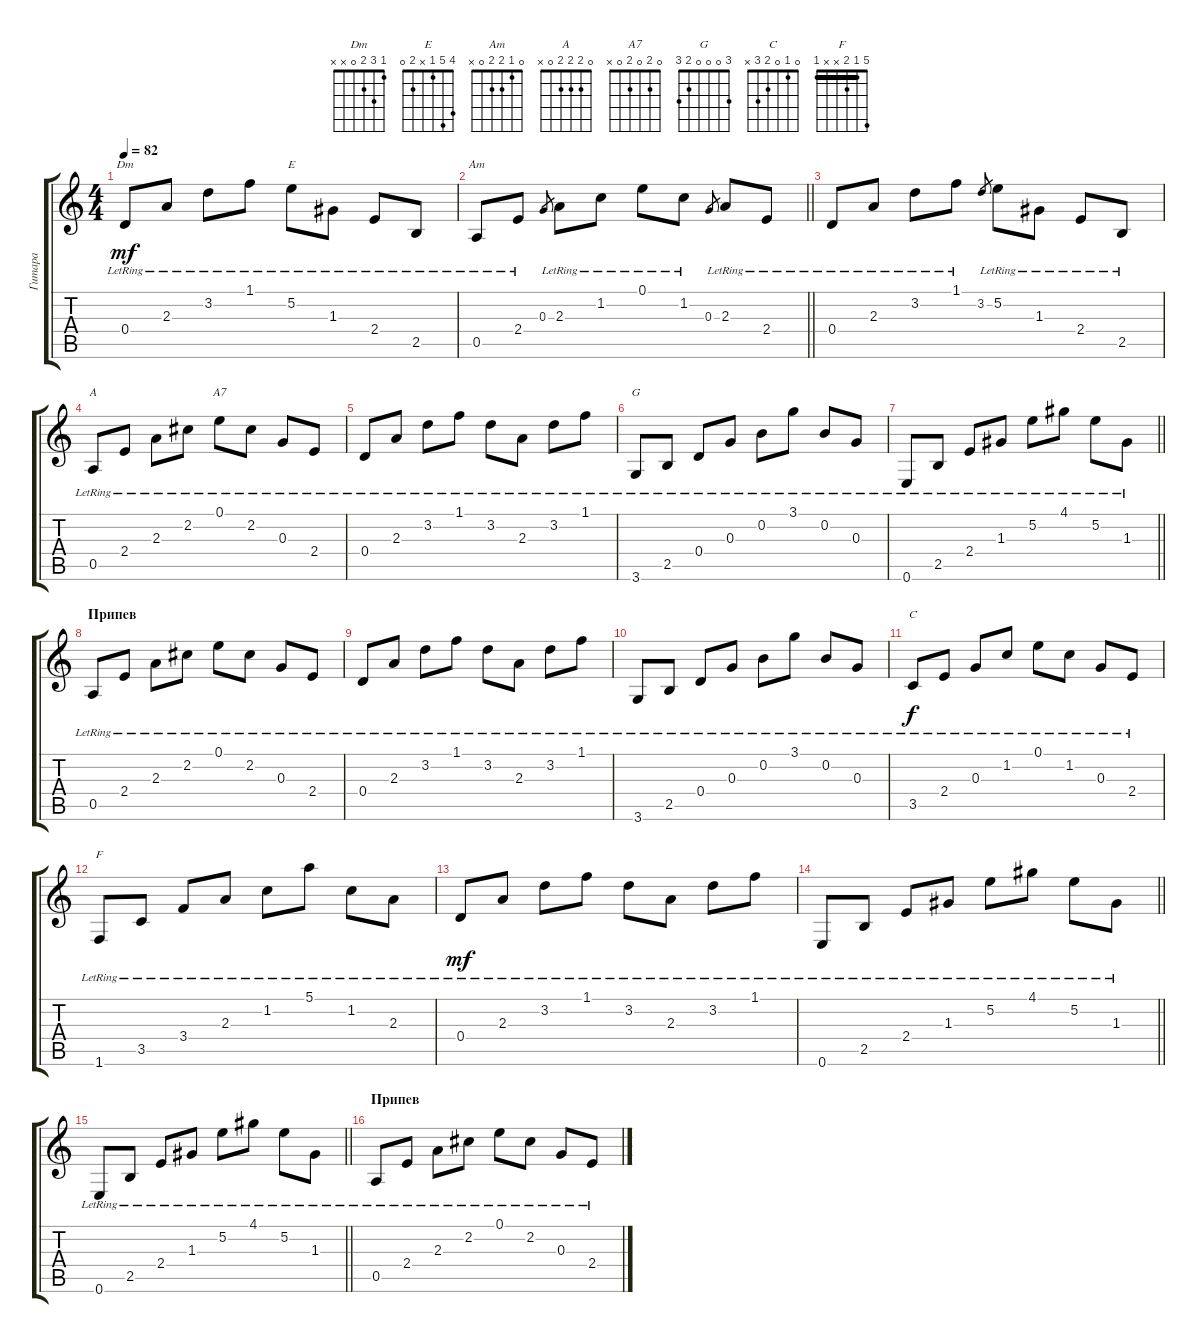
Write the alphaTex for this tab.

\track ("Гитара" "Гитара") {instrument acousticguitarsteel}
\staff {score tabs}
\tuning (E4 B3 G3 D3 A2 E2) {hide}
\chord ("Dm" 1 3 2 0 x x)
\chord ("E" 4 5 1 x 2 0)
\chord ("Am" 0 1 2 2 0 x)
\chord ("A" 0 2 2 2 0 x)
\chord ("A7" 0 2 0 2 0 x)
\chord ("G" 3 0 0 0 2 3)
\chord ("C" 0 1 0 2 3 x)
\chord ("F" 5 1 2 x x 1) {barre 1}
\ts (4 4)
\tempo 82
\clef g2
\ks aminor
0.4{lr}.8{ch "Dm" dy mf} 2.3{lr}.8 3.2{lr}.8 1.1{lr}.8 5.2{lr}.8{ch "E"} 1.3{lr}.8 2.4{lr}.8 2.5{lr}.8 |
\barLineRight lightlight
0.5{lr}.8{ch "Am"} 2.4{lr}.8 0.3.8{gr} 2.3{lr}.8 1.2{lr}.8 0.1{lr}.8 1.2{lr}.8 0.3.8{gr} 2.3{lr}.8 2.4{lr}.8 |
0.4{lr}.8 2.3{lr}.8 3.2{lr}.8 1.1{lr}.8 3.2.8{gr} 5.2{lr}.8 1.3{lr}.8 2.4{lr}.8 2.5{lr}.8 |
0.5{lr}.8{ch "A"} 2.4{lr}.8 2.3{lr}.8 2.2{lr}.8 0.1{lr}.8{ch "A7"} 2.2{lr}.8 0.3{lr}.8 2.4{lr}.8 |
0.4{lr}.8 2.3{lr}.8 3.2{lr}.8 1.1{lr}.8 3.2{lr}.8 2.3{lr}.8 3.2{lr}.8 1.1{lr}.8 |
3.6{lr}.8{ch "G"} 2.5{lr}.8 0.4{lr}.8 0.3{lr}.8 0.2{lr}.8 3.1{lr}.8 0.2{lr}.8 0.3{lr}.8 |
\barLineRight lightlight
0.6{lr}.8 2.5{lr}.8 2.4{lr}.8 1.3{lr}.8 5.2{lr}.8 4.1{lr}.8 5.2{lr}.8 1.3{lr}.8 |
\section ("" "Припев")
0.5{lr}.8 2.4{lr}.8 2.3{lr}.8 2.2{lr}.8 0.1{lr}.8 2.2{lr}.8 0.3{lr}.8 2.4{lr}.8 |
0.4{lr}.8 2.3{lr}.8 3.2{lr}.8 1.1{lr}.8 3.2{lr}.8 2.3{lr}.8 3.2{lr}.8 1.1{lr}.8 |
3.6{lr}.8 2.5{lr}.8 0.4{lr}.8 0.3{lr}.8 0.2{lr}.8 3.1{lr}.8 0.2{lr}.8 0.3{lr}.8 |
3.5{lr}.8{ch "C" dy f} 2.4{lr}.8 0.3{lr}.8 1.2{lr}.8 0.1{lr}.8 1.2{lr}.8 0.3{lr}.8 2.4{lr}.8 |
1.6{lr}.8{ch "F"} 3.5{lr}.8 3.4{lr}.8 2.3{lr}.8 1.2{lr}.8 5.1{lr}.8 1.2{lr}.8 2.3{lr}.8 |
0.4{lr}.8{dy mf} 2.3{lr}.8 3.2{lr}.8 1.1{lr}.8 3.2{lr}.8 2.3{lr}.8 3.2{lr}.8 1.1{lr}.8 |
\barLineRight lightlight
0.6{lr}.8 2.5{lr}.8 2.4{lr}.8 1.3{lr}.8 5.2{lr}.8 4.1{lr}.8 5.2{lr}.8 1.3{lr}.8 |
\barLineRight lightlight
0.6{lr}.8 2.5{lr}.8 2.4{lr}.8 1.3{lr}.8 5.2{lr}.8 4.1{lr}.8 5.2{lr}.8 1.3{lr}.8 |
\section ("" "Припев")
0.5{lr}.8 2.4{lr}.8 2.3{lr}.8 2.2{lr}.8 0.1{lr}.8 2.2{lr}.8 0.3{lr}.8 2.4{lr}.8
